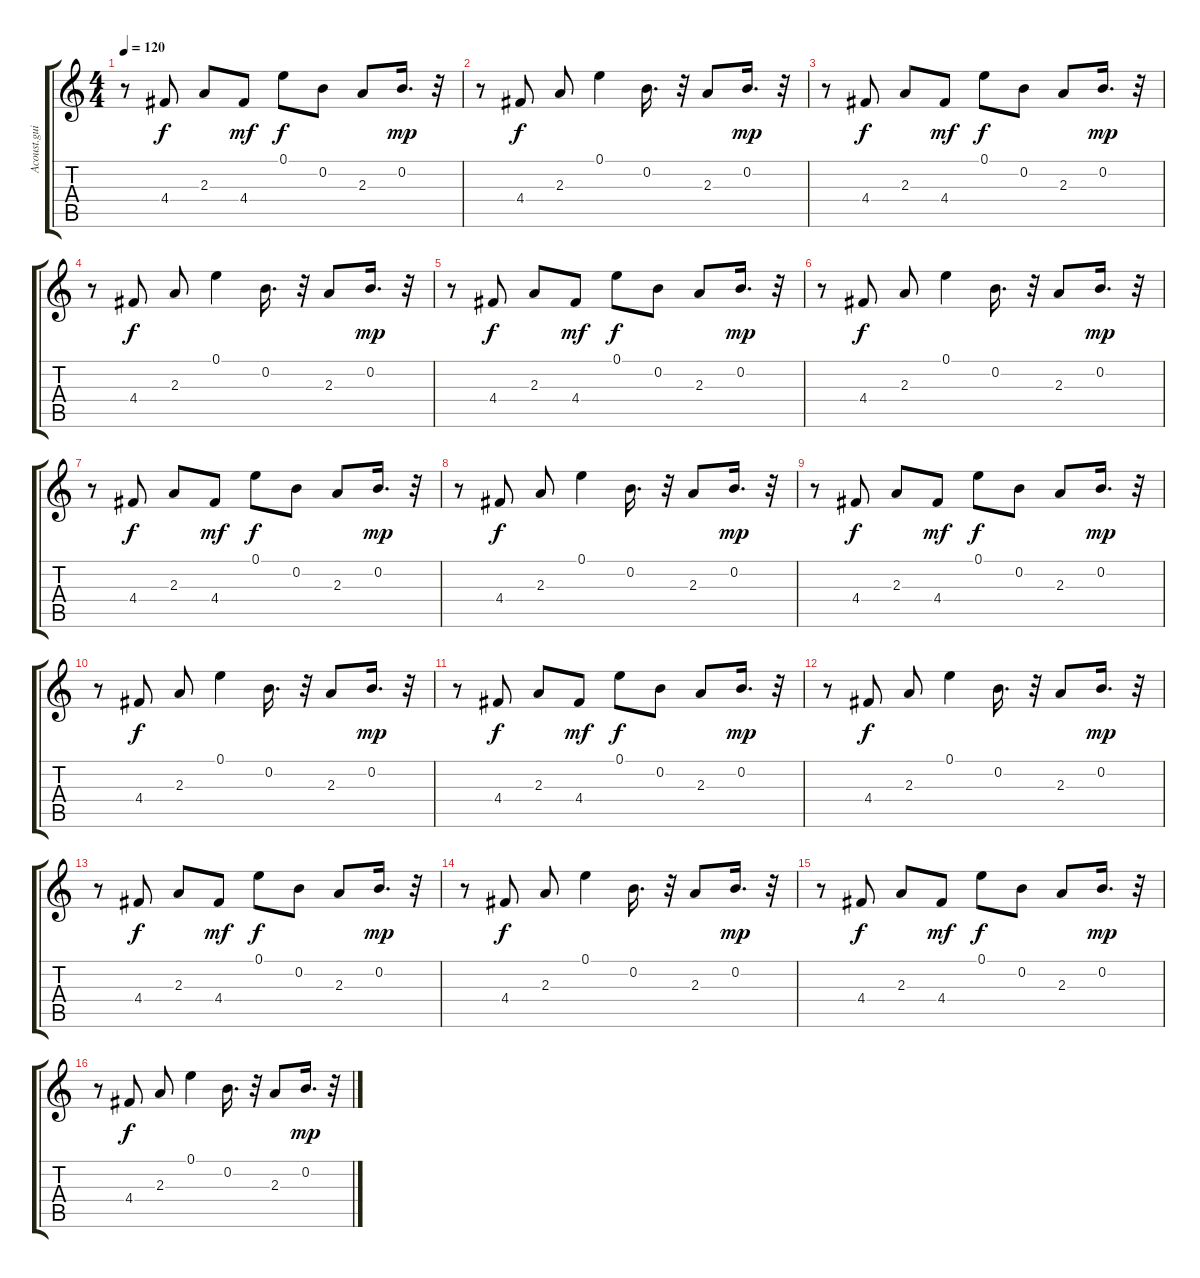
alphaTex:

\track ("Acoust.guitar (steel" "Acoust.gui") {instrument acousticguitarsteel}
\staff {score tabs}
\tuning (E4 B3 G3 D3 A2 E2) {hide}
\ts (4 4)
\tempo 120
\clef g2
\ks c
r.8{dy mp} 4.4.8{dy f} 2.3.8 4.4.8{dy mf} 0.1.8{dy f} 0.2.8 2.3.8 0.2.16{d dy mp} r.32 |
r.8 4.4.8{dy f} 2.3.8 0.1.4 0.2.16{d} r.32 2.3.8 0.2.16{d dy mp} r.32 |
r.8 4.4.8{dy f} 2.3.8 4.4.8{dy mf} 0.1.8{dy f} 0.2.8 2.3.8 0.2.16{d dy mp} r.32 |
r.8 4.4.8{dy f} 2.3.8 0.1.4 0.2.16{d} r.32 2.3.8 0.2.16{d dy mp} r.32 |
r.8 4.4.8{dy f} 2.3.8 4.4.8{dy mf} 0.1.8{dy f} 0.2.8 2.3.8 0.2.16{d dy mp} r.32 |
r.8 4.4.8{dy f} 2.3.8 0.1.4 0.2.16{d} r.32 2.3.8 0.2.16{d dy mp} r.32 |
r.8 4.4.8{dy f} 2.3.8 4.4.8{dy mf} 0.1.8{dy f} 0.2.8 2.3.8 0.2.16{d dy mp} r.32 |
r.8 4.4.8{dy f} 2.3.8 0.1.4 0.2.16{d} r.32 2.3.8 0.2.16{d dy mp} r.32 |
r.8 4.4.8{dy f} 2.3.8 4.4.8{dy mf} 0.1.8{dy f} 0.2.8 2.3.8 0.2.16{d dy mp} r.32 |
r.8 4.4.8{dy f} 2.3.8 0.1.4 0.2.16{d} r.32 2.3.8 0.2.16{d dy mp} r.32 |
r.8 4.4.8{dy f} 2.3.8 4.4.8{dy mf} 0.1.8{dy f} 0.2.8 2.3.8 0.2.16{d dy mp} r.32 |
r.8 4.4.8{dy f} 2.3.8 0.1.4 0.2.16{d} r.32 2.3.8 0.2.16{d dy mp} r.32 |
r.8 4.4.8{dy f} 2.3.8 4.4.8{dy mf} 0.1.8{dy f} 0.2.8 2.3.8 0.2.16{d dy mp} r.32 |
r.8 4.4.8{dy f} 2.3.8 0.1.4 0.2.16{d} r.32 2.3.8 0.2.16{d dy mp} r.32 |
r.8 4.4.8{dy f} 2.3.8 4.4.8{dy mf} 0.1.8{dy f} 0.2.8 2.3.8 0.2.16{d dy mp} r.32 |
r.8 4.4.8{dy f} 2.3.8 0.1.4 0.2.16{d} r.32 2.3.8 0.2.16{d dy mp} r.32
